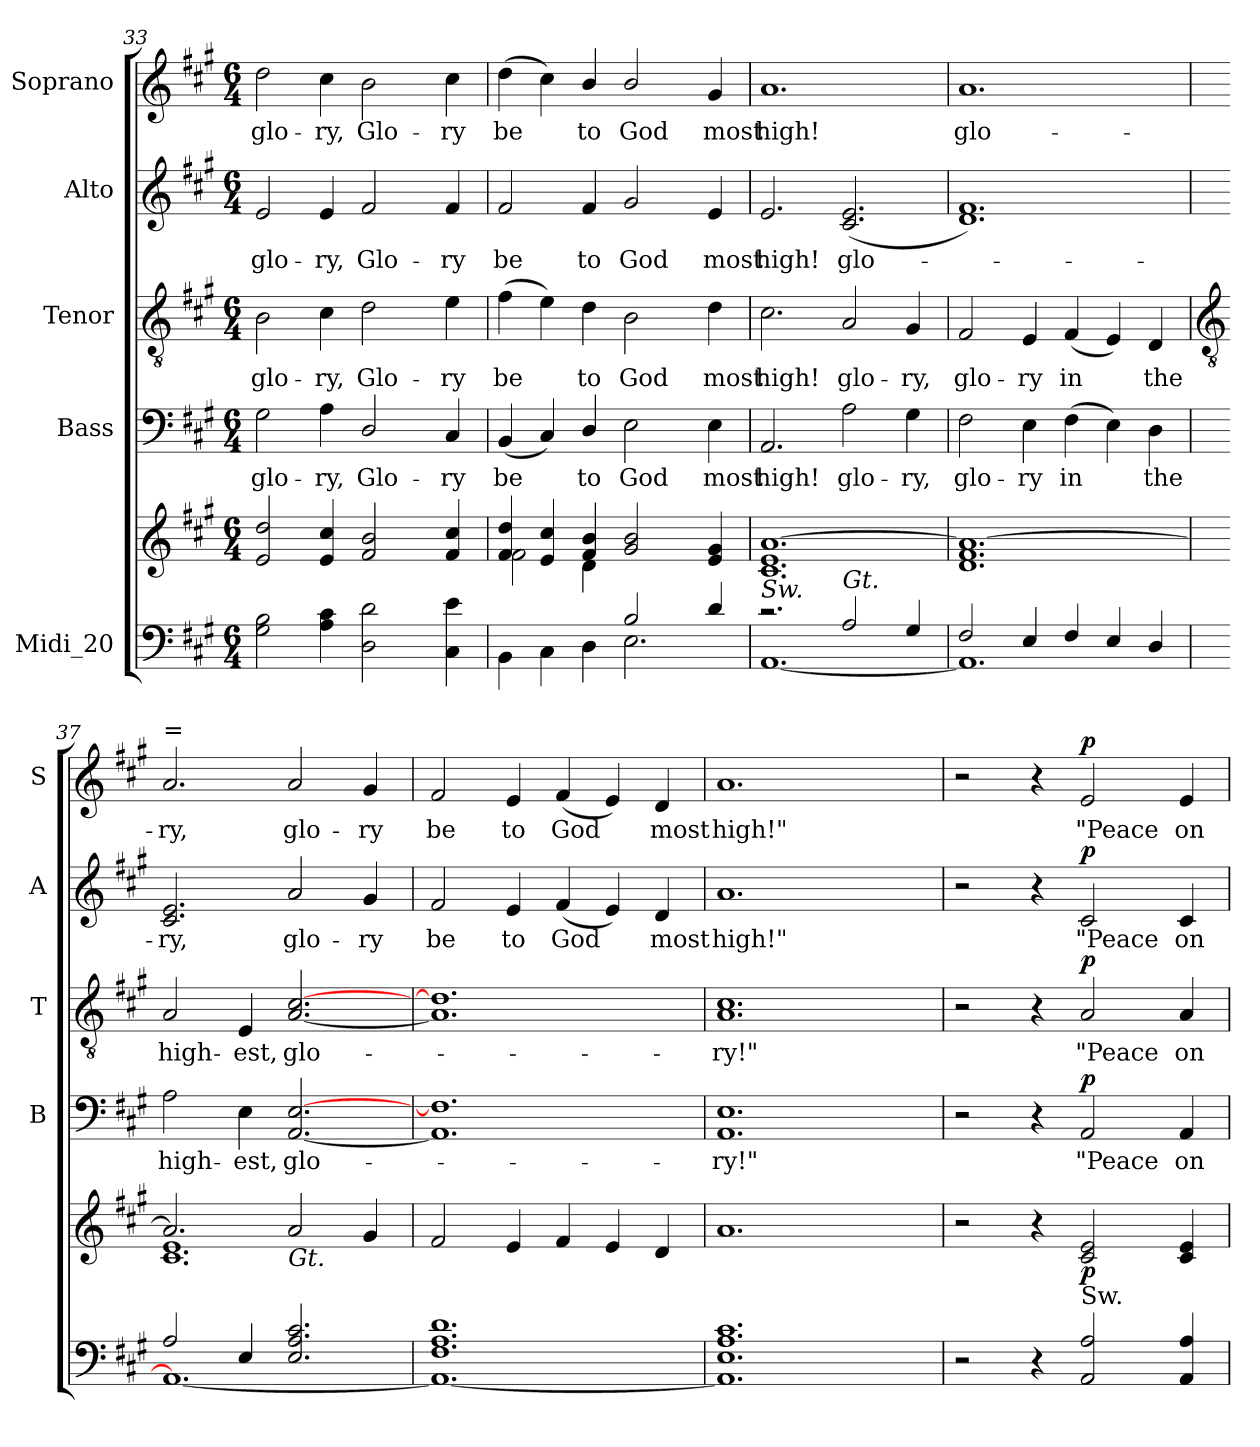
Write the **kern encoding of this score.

**kern	**kern	**dynam	**kern	**text	**dynam	**kern	**text	**dynam	**kern	**text	**dynam	**kern	**text	**dynam
*part5	*part5	*part5	*part4	*part4	*part4	*part3	*part3	*part3	*part2	*part2	*part2	*part1	*part1	*part1
*staff6	*staff5	*staff5/6	*staff4	*staff4	*staff4	*staff3	*staff3	*staff3	*staff2	*staff2	*staff2	*staff1	*staff1	*staff1
*I"Midi_20	*	*	*I"Bass	*	*	*I"Tenor	*	*	*I"Alto	*	*	*I"Soprano	*	*
*	*	*	*I'B	*	*	*I'T	*	*	*I'A	*	*	*I'S	*	*
*clefF4	*clefG2	*	*clefF4	*	*	*clefGv2	*	*	*clefG2	*	*	*clefG2	*	*
*k[f#c#g#]	*k[f#c#g#]	*	*k[f#c#g#]	*	*	*k[f#c#g#]	*	*	*k[f#c#g#]	*	*	*k[f#c#g#]	*	*
*A:	*A:	*	*A:	*	*	*A:	*	*	*A:	*	*	*A:	*	*
*M6/4	*M6/4	*	*M6/4	*	*	*M6/4	*	*	*M6/4	*	*	*M6/4	*	*
=33	=33	=33	=33	=33	=33	=33	=33	=33	=33	=33	=33	=33	=33	=33
*^	*^	*	*	*	*	*	*	*	*	*	*	*	*	*
!	!	!	!	!	!	!LO:LY:b	!	!	!LO:LY:b	!	!	!LO:LY:b	!	!	!LO:LY:b	!
2G#\ 2B\	2ryy	2e/ 2dd/	2ryy	.	2G#	glo-	.	2B	glo-	.	2e	glo-	.	2dd	glo-	.
!	!	!	!	!	!	!LO:LY:b	!	!	!LO:LY:b	!	!	!LO:LY:b	!	!	!LO:LY:b	!
4A\ 4c#\	2ryy	4e/ 4cc#/	2ryy	.	4A	-ry,	.	4c#	-ry,	.	4e	-ry,	.	4cc#	-ry,	.
!	!	!	!	!	!	!LO:LY:b	!	!	!LO:LY:b	!	!	!LO:LY:b	!	!	!LO:LY:b	!
2D\ 2d\	.	2f#/ 2b/	.	.	2D/	Glo-	.	2d	Glo-	.	2f#	Glo-	.	2b	Glo-	.
.	2ryy	.	2ryy	.	.	.	.	.	.	.	.	.	.	.	.	.
!	!	!	!	!	!	!LO:LY:b	!	!	!LO:LY:b	!	!	!LO:LY:b	!	!	!LO:LY:b	!
4C#\ 4e\	.	4f#/ 4cc#/	.	.	4C#	-ry	.	4e	-ry	.	4f#	-ry	.	4cc#	-ry	.
=34	=34	=34	=34	=34	=34	=34	=34	=34	=34	=34	=34	=34	=34	=34	=34	=34
!	!	!	!	!	!	!LO:LY:b	!	!	!LO:LY:b	!	!	!LO:LY:b	!	!	!LO:LY:b	!
4BB\	2ryy	4f#/ 4dd/	2f#\	.	(<4BB	be	.	(>4f#	be	.	2f#	be	.	(>4dd	be	.
4C#\	.	4e/ 4cc#/	.	.	4C#)	.	.	4e)	.	.	.	.	.	4cc#)	.	.
!	!	!	!	!	!	!LO:LY:b	!	!	!LO:LY:b	!	!	!LO:LY:b	!	!	!LO:LY:b	!
4D\	4ryy	4f#/ 4b/	4d\	.	4D/	to	.	4d	to	.	4f#	to	.	4b/	to	.
!	!	!	!	!	!	!LO:LY:b	!	!	!LO:LY:b	!	!	!LO:LY:b	!	!	!LO:LY:b	!
2B/	2.E\	2g#/ 2b/	4ryy	.	2E	God	.	2B	God	.	2g#	God	.	2b/	God	.
.	.	.	2ryy	.	.	.	.	.	.	.	.	.	.	.	.	.
!	!	!	!	!	!	!LO:LY:b	!	!	!LO:LY:b	!	!	!LO:LY:b	!	!	!LO:LY:b	!
4d/	.	4e/ 4g#/	.	.	4E	most	.	4d	most	.	4e	most	.	4g#	most	.
=35	=35	=35	=35	=35	=35	=35	=35	=35	=35	=35	=35	=35	=35	=35	=35	=35
!	!	!LO:TX:b:i:t=Sw.	!	!	!	!	!	!	!	!	!	!	!	!	!	!
!	!	!	!	!	!	!LO:LY:b	!	!	!LO:LY:b	!	!	!LO:LY:b	!	!	!LO:LY:b	!
2.r	[1.AA\	[1.a/	1.c#\ 1.e\	.	2.AA	high!	.	2.c#	high!	.	2.e	high!	.	1.a	high!	.
!LO:TX:a:i:t=Gt.	!	!	!	!	!	!	!	!	!	!	!	!	!	!	!	!
!	!	!	!	!	!	!LO:LY:b	!	!	!LO:LY:b	!	!	!LO:LY:b	!	!	!	!
2A/	.	.	.	.	2A	glo-	.	2A	glo-	.	(<2.c# 2.e	glo-	.	.	.	.
!	!	!	!	!	!	!LO:LY:b	!	!	!LO:LY:b	!	!	!	!	!	!	!
4G#/	.	.	.	.	4G#	-ry,	.	4G#	-ry,	.	.	.	.	.	.	.
=36	=36	=36	=36	=36	=36	=36	=36	=36	=36	=36	=36	=36	=36	=36	=36	=36
!	!	!	!	!	!	!LO:LY:b	!	!	!LO:LY:b	!	!	!	!	!	!LO:LY:b	!
2F#/	1.AA\]	1.a/_	1.d\ 1.f#\	.	2F#	glo-	.	2F#	glo-	.	1.d 1.f#)	.	.	1.a	glo-	.
!	!	!	!	!	!	!LO:LY:b	!	!	!LO:LY:b	!	!	!	!	!	!	!
4E/	.	.	.	.	4E	-ry	.	4E	-ry	.	.	.	.	.	.	.
!	!	!	!	!	!	!LO:LY:b	!	!	!LO:LY:b	!	!	!	!	!	!	!
4F#/	.	.	.	.	(>4F#	in	.	(<4F#	in	.	.	.	.	.	.	.
4E/	.	.	.	.	4E)	.	.	4E)	.	.	.	.	.	.	.	.
!	!	!	!	!	!	!LO:LY:b	!	!	!LO:LY:b	!	!	!	!	!	!	!
4D/	.	.	.	.	4D	the	.	4D	the	.	.	.	.	.	.	.
!!LO:LB:g=z
=37	=37	=37	=37	=37	=37	=37	=37	=37	=37	=37	=37	=37	=37	=37	=37	=37
*	*	*	*	*	*	*	*	*clefGv2	*	*	*	*	*	*	*	*
!	!	!	!	!	!	!	!	!	!	!	!	!	!	!LO:TX:a:t==	!	!
!	!	!	!	!	!	!LO:LY:b	!	!	!LO:LY:b	!	!	!LO:LY:b	!	!	!LO:LY:b	!
2A/	1.AA\_	2.a/]	1.c#\ 1.e\	.	2A	high-	.	2A	high-	.	2.c# 2.e	ry,	.	2.a	-ry,	.
!	!	!	!	!	!	!LO:LY:b	!	!	!LO:LY:b	!	!	!	!	!	!	!
4E/	.	.	.	.	4E	-est,	.	4E	-est,	.	.	.	.	.	.	.
!	!	!LO:TX:b:i:t=Gt.	!	!	!	!	!	!	!	!	!	!	!	!	!	!
!	!	!	!	!	!	!LO:LY:b	!	!	!LO:LY:b	!	!	!LO:LY:b	!	!	!LO:LY:b	!
2.E/ 2.A/ 2.c#/	.	2a/	.	.	[2.AA [2.E	glo-	.	[2.A/ [2.c#/	glo-	.	2a	glo-	.	2a	glo-	.
!	!	!	!	!	!	!	!	!	!	!	!	!LO:LY:b	!	!	!LO:LY:b	!
.	.	4g#/	.	.	.	.	.	.	.	.	4g#	-ry	.	4g#	-ry	.
=38	=38	=38	=38	=38	=38	=38	=38	=38	=38	=38	=38	=38	=38	=38	=38	=38
!	!	!	!	!	!	!	!	!	!	!	!	!LO:LY:b	!	!	!LO:LY:b	!
1.F#/ 1.A/ 1.d/	1.AA\_	2f#/	2ryy	.	1.AA] 1.F#]	.	.	1.A] 1.d]	.	.	2f#	be	.	2f#	be	.
!	!	!	!	!	!	!	!	!	!	!	!	!LO:LY:b	!	!	!LO:LY:b	!
.	.	4e/	2ryy	.	.	.	.	.	.	.	4e	to	.	4e	to	.
!	!	!	!	!	!	!	!	!	!	!	!	!LO:LY:b	!	!	!LO:LY:b	!
.	.	4f#/	.	.	.	.	.	.	.	.	(<4f#	God	.	(<4f#	God	.
.	.	4e/	2ryy	.	.	.	.	.	.	.	4e)	.	.	4e)	.	.
!	!	!	!	!	!	!	!	!	!	!	!	!LO:LY:b	!	!	!LO:LY:b	!
.	.	4d/	.	.	.	.	.	.	.	.	4d	most	.	4d	most	.
=39	=39	=39	=39	=39	=39	=39	=39	=39	=39	=39	=39	=39	=39	=39	=39	=39
!	!	!	!	!	!	!LO:LY:b	!	!	!LO:LY:b	!	!	!LO:LY:b	!	!	!LO:LY:b	!
1.E/ 1.A/ 1.c#/	1.AA\]	1.a/	2ryy	.	1.AA 1.E	ry!"	.	1.A 1.c#	ry!"	.	1.a	high!"	.	1.a	high!"	.
.	.	.	2ryy	.	.	.	.	.	.	.	.	.	.	.	.	.
.	.	.	2ryy	.	.	.	.	.	.	.	.	.	.	.	.	.
=40	=40	=40	=40	=40	=40	=40	=40	=40	=40	=40	=40	=40	=40	=40	=40	=40
2r	2ryy	2r	2ryy	.	2r	.	.	2r	.	.	2r	.	.	2r	.	.
4r	2ryy	4r	2ryy	.	4r	.	.	4r	.	.	4r	.	.	4r	.	.
!	!	!LO:TX:b:t=Sw.	!	!	!	!	!	!	!	!	!	!	!	!	!	!
!	!	!	!	!LO:DY:b	!	!LO:LY:b	!LO:DY:b	!	!LO:LY:b	!LO:DY:b	!	!LO:LY:b	!LO:DY:b	!	!LO:LY:b	!LO:DY:b
2AA/ 2A/	.	2c#/ 2e/	.	p	2AA	"Peace	p	2A	"Peace	p	2c#	"Peace	p	2e	"Peace	p
.	2ryy	.	2ryy	.	.	.	.	.	.	.	.	.	.	.	.	.
!	!	!	!	!	!	!LO:LY:b	!	!	!LO:LY:b	!	!	!LO:LY:b	!	!	!LO:LY:b	!
4AA/ 4A/	.	4c#/ 4e/	.	.	4AA	on	.	4A	on	.	4c#	on	.	4e	on	.
*v	*v	*	*	*	*	*	*	*	*	*	*	*	*	*	*	*
*	*v	*v	*	*	*	*	*	*	*	*	*	*	*	*	*
=	=	=	=	=	=	=	=	=	=	=	=	=	=	=
*-	*-	*-	*-	*-	*-	*-	*-	*-	*-	*-	*-	*-	*-	*-
